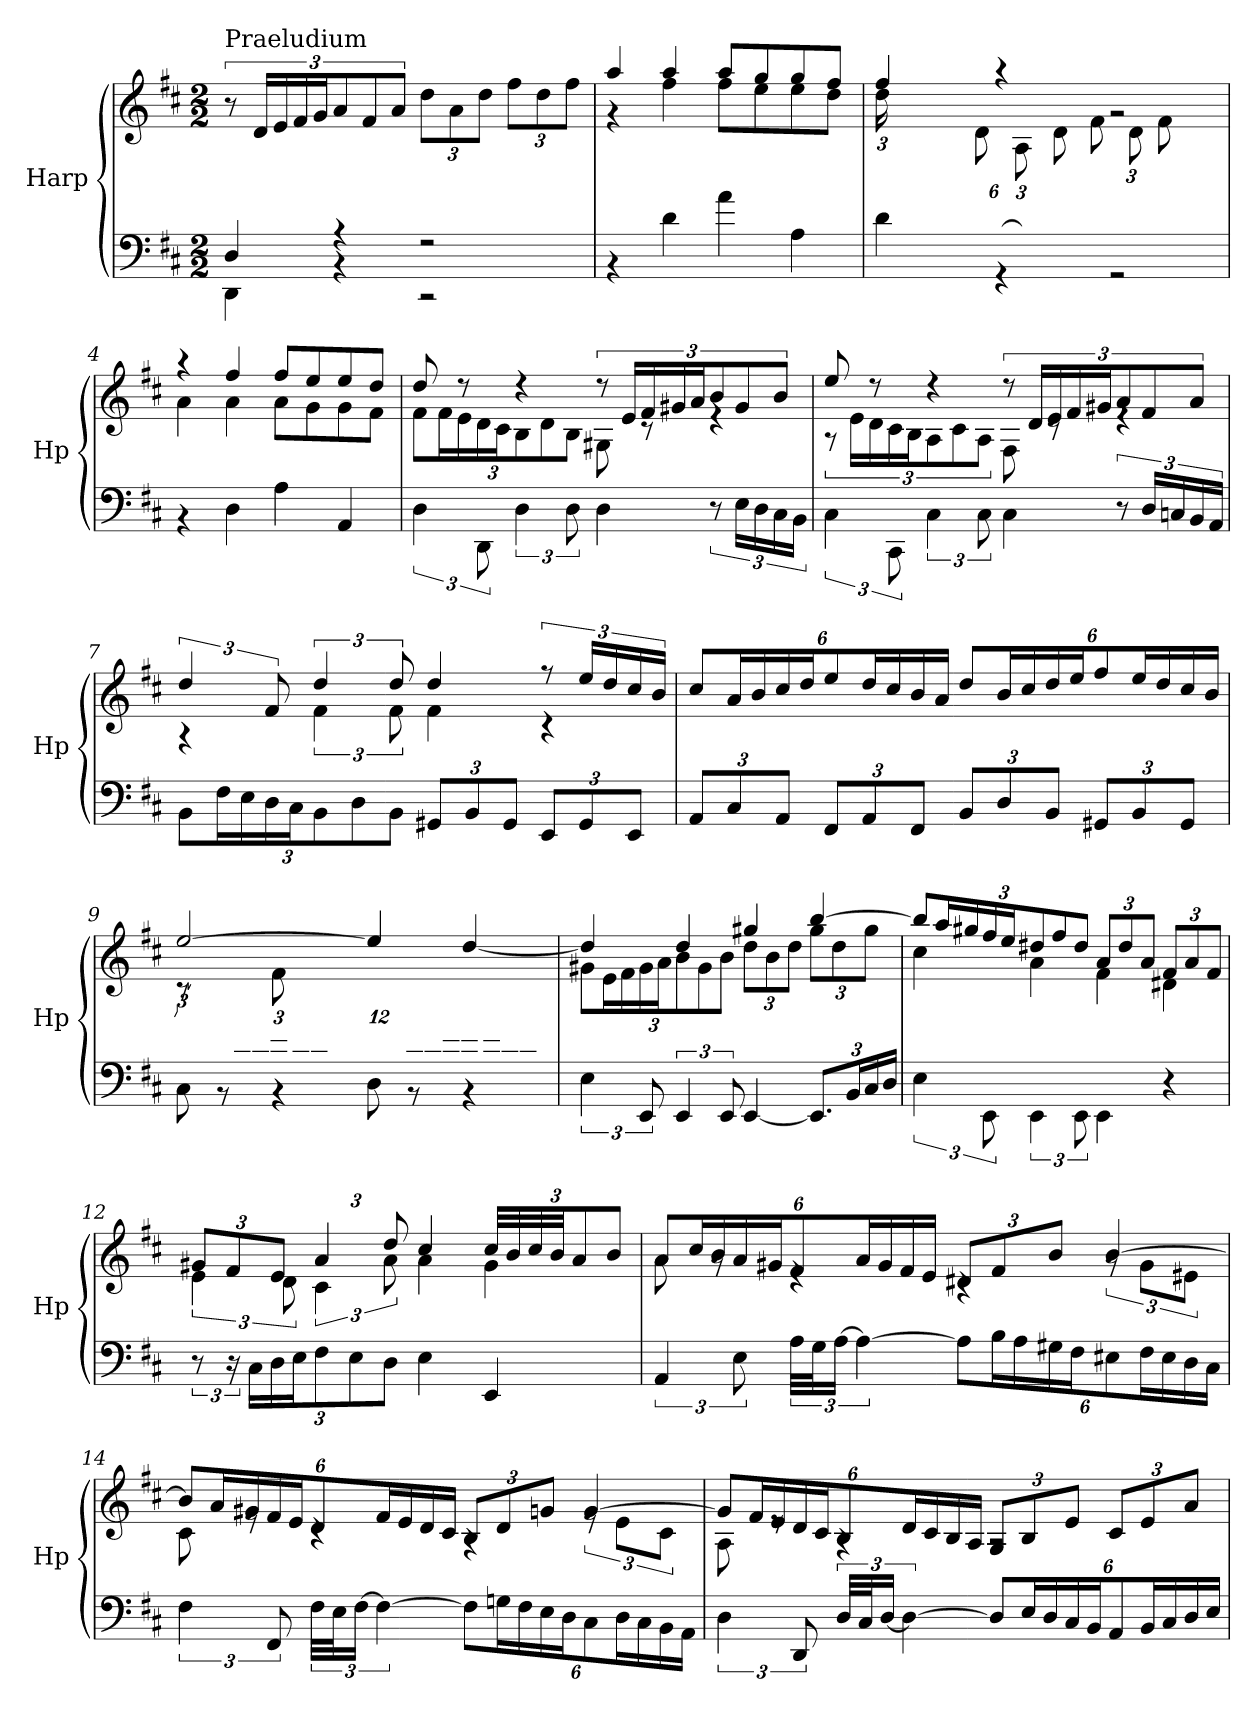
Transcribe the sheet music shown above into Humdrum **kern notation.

**kern	**kern
*part1	*part1
*staff2	*staff1
*I"Harp	*
*I'Hp	*
*clefF4	*clefG2
*k[f#c#]	*k[f#c#]
*M2/2	*M2/2
=1	=1
*^	*
!	!	!LO:TX:a:t=Praeludium
4D/	4DD\	12r
.	.	24d/LL
.	.	24e/
.	.	24f#/
.	.	24g/J
*	*	*Xbrackettup
4r	4rBB	12a/
.	.	12f#/
.	.	12a/J
2r	2r	12dd\L
.	.	12a\
.	.	12dd\J
.	.	12ff#\L
.	.	12dd\
.	.	12ff#\J
*v	*v	*
=2	=2
*	*^
4rBB	4aa/	4r
4d\	4aa/	4ff#\
4a\	8aa/L	8ff#\L
.	8gg/	8ee\
4A\	8gg/	8ee\
.	8ff#/J	8dd\J
=3	=3	=3
*^	*	*
24ryy	4d\	4ff#/	24dd\LL
24D/	.	.	24%11ryy
24E/	.	.	.
24F#/	.	.	.
24G/	.	.	.
24A/J	.	.	.
[24A/	4rGG	4r	.
24A/]	.	.	.
12F#/	.	.	.
12A/J	.	.	.
2ryy	2rGG	2rg	12d\L
.	.	.	12A\
.	.	.	12d\J
.	.	.	12f#\L
.	.	.	12d\
.	.	.	12f#\J
*v	*v	*	*
=4	=4	=4
4rBB	4r	4a\
4D\	4ff#/	4a\
4A\	8ff#/L	8a\L
.	8ee/	8g\
4AA/	8ee/	8g\
.	8dd/J	8f#\J
!!LO:LB:g=z	!!
=5	=5	=5
6D\	8dd/	12f#\L
.	.	24f#\L
.	8r	24e\
12DD\	.	24d\
.	.	24c#\J
6D\	4r	12B\
.	.	12d\
12D\	.	12B\J
*	*brackettup	*
4D\	12r	8G#X\
.	24e/LL	.
.	24f#/	8rc
.	24g#X/	.
.	24a/J	.
*	*Xbrackettup	*
12r	12b/	4re
24E\LL	12g#/	.
24D\	.	.
24C#\	12b/J	.
24BB\JJ	.	.
=6	=6	=6
*	*	*brackettup
6C#\	8ee/	12r
.	.	24e\LL
.	8r	24d\
12CC#\	.	24c#\
.	.	24B\J
*	*	*Xbrackettup
6C#\	4r	12A\
.	.	12c#\
12C#\	.	12A\J
*	*brackettup	*
4C#\	12r	8F#\
.	24d/LL	.
.	24e/	8rc
.	24f#/	.
.	24g#X/J	.
*	*Xbrackettup	*
12r	12a/	4re
24D/LL	12f#/	.
24Cn/	.	.
24BB/	12a/J	.
24AA/JJ	.	.
!!LO:LB:g=z	!!
=7	=7	=7
*Xbrackettup	*brackettup	*
12BB\L	6dd/	4r
24F#\L	.	.
24E\	.	.
24D\	12f#/	.
24C#\J	.	.
12BB\	6dd/	6f#\
12D\	.	.
12BB\J	12dd/	12f#\
12GG#X/L	4dd/	4f#\
12BB/	.	.
12GG#/J	.	.
12EE/L	12r	4r
12GG#/	24ee/LL	.
.	24dd/	.
12EE/J	24cc#/	.
.	24b/JJ	.
*	*v	*v
=8	=8
*	*Xbrackettup
12AA/L	12cc#/L
12C#/	24a/L
.	24b/
12AA/J	24cc#/
.	24dd/J
12FF#/L	12ee/
12AA/	24dd/L
.	24cc#/
12FF#/J	24b/
.	24a/JJ
12BB/L	12dd/L
12D/	24b/L
.	24cc#/
12BB/J	24dd/
.	24ee/J
12GG#X/L	12ff#/
12BB/	24ee/L
.	24dd/
12GG#/J	24cc#/
.	24b/JJ
!!LO:LB:g=z
=9	=9
*^	*^
*	*	*	*brackettup
12ryy	8C#\	[2ee/	12rc
24A/LL	.	.	12%5ryy
24B/	8rBB	.	.
24c#/	.	.	.
24d/J	.	.	.
12e/	4rBB	.	.
24d/L	.	.	.
24c#/	.	.	.
24B/	.	.	.
24A/JJ	.	.	.
*	*	*	*Xbrackettup
12ryy	8D\	4ee/]	12f#\L
24B/L	.	.	12%5ryy
24c#/	8rBB	.	.
24d/	.	.	.
24e/J	.	.	.
12f#/	4rBB	[4dd/	.
24e/L	.	.	.
24d/	.	.	.
24c#/	.	.	.
24B/JJ	.	.	.
*v	*v	*	*
=10	=10	=10
*brackettup	*	*
6E\	4dd/]	12g#X\L
.	.	24e\L
.	.	24f#\
12EE/	.	24g#\
.	.	24a\J
6EE/	4dd/	12b\
.	.	12g#\
12EE/	.	12b\J
[4EE/	4gg#X/	12dd\L
.	.	12b\
.	.	12dd\J
*Xbrackettup	*	*
12.EE/L]	[4bb/	12gg#\L
.	.	12dd\
24BB/L	.	.
24C#/	.	12gg#\J
24D/JJ	.	.
!!LO:LB:g=z	!!
=11	=11	=11
*brackettup	*	*
6E\	12bb/L]	4cc#\
.	24aa/L	.
.	24gg#X/	.
12EE\	24ff#/	.
.	24ee/J	.
6EE\	12dd#X/	4a\
.	12ff#/	.
12EE\	12dd#/J	.
4EE\	12a/L	4f#\
.	12dd#/	.
.	12a/J	.
4r	12f#/L	4d#X\
.	12a/	.
.	12f#/J	.
=12	=12	=12
*	*	*brackettup
12r	12g#X/L	6e\
24r	12f#/	.
24C#\LL	.	.
24D\	12e/J	12d\
24E\J	.	.
*Xbrackettup	*	*
12F#\	6a/	6c#\
12E\	.	.
12D\J	12dd/	12a\
4E\	4cc#/	4a\
4EE/	48cc#/LLL	4g#\
.	48b/	.
.	48cc#/	.
.	48b/JJ	.
.	12a/	.
.	12b/J	.
!!LO:PB:g=z	!!
=13	=13	=13
*brackettup	*Xbrackettup	*
6AA/	12a/L	8a\
.	24cc#/L	.
.	24b/	8rg
12E\	24a/	.
.	24g#X/J	.
48A\LLL	12f#/	4re
48G\J	.	.
[24A\JJ	.	.
6A\_	24a/L	.
.	24g#/	.
.	24f#/	.
.	24e/JJ	.
*Xbrackettup	*	*
12A\L]	12d#X/L	4rc
24B\L	12f#/	.
24A\	.	.
24G#X\	12b/J	.
24F#\J	.	.
*	*	*brackettup
12E#X\	[4b/	12rg
24F#\L	.	12g#\L
24E#\	.	.
24D\	.	12e#X\J
24C#\JJ	.	.
!!LO:LB:g=z	!!
=14	=14	=14
*brackettup	*Xbrackettup	*
6F#\	12b/L]	8c#\
.	24a/L	.
.	24g#X/	8re
12FF#/	24f#/	.
.	24e/J	.
48F#\LLL	12d/	4rc
48E\J	.	.
[24F#\JJ	.	.
6F#\_	24f#/L	.
.	24e/	.
.	24d/	.
.	24c#/JJ	.
*Xbrackettup	*	*
12F#\L]	12B/L	4rA
24Gn\L	12d/	.
24F#\	.	.
24E\	12gn/J	.
24D\J	.	.
*	*	*brackettup
12C#\	[4g/	12re
24D\L	.	12e\L
24C#\	.	.
24BB\	.	12c#\J
24AA\JJ	.	.
!!LO:LB:g=z	!!
=15	=15	=15
*brackettup	*Xbrackettup	*
6D\	12g/L]	8A\
.	24f#/L	.
.	24e/	8re
12DD/	24d/	.
.	24c#/J	.
48D/LLL	12B/	4rA
48C#/J	.	.
[24D/JJ	.	.
6D\_	24d/L	.
.	24c#/	.
.	24B/	.
.	24A/JJ	.
*Xbrackettup	*	*
12D/L]	12G/L	2rA
24E/L	12B/	.
24D/	.	.
24C#/	12e/J	.
24BB/J	.	.
12AA/	12c#/L	.
24BB/L	12e/	.
24C#/	.	.
24D/	12a/J	.
24E/JJ	.	.
*	*v	*v
=	=
*-	*-
